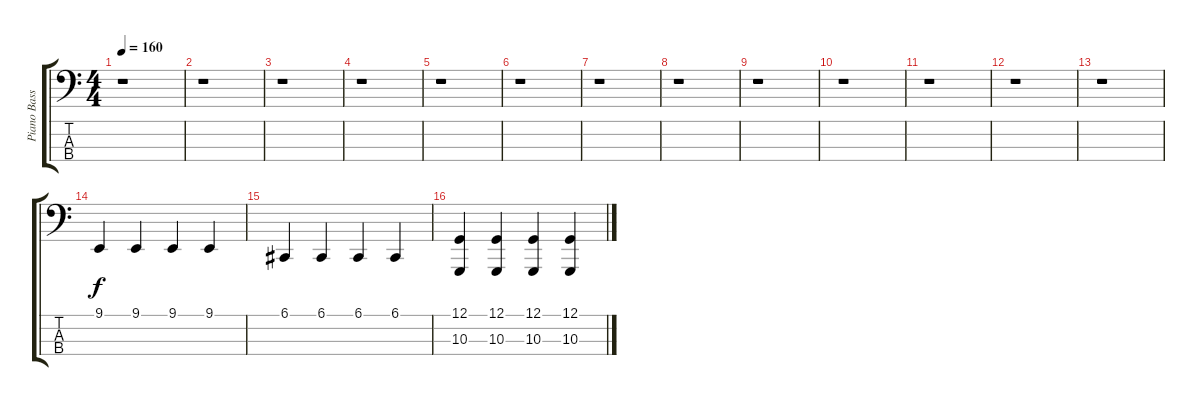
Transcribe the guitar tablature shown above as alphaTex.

\track ("Piano Bass" "Piano Bass") {instrument acousticgrandpiano}
\staff {score tabs}
\tuning (G1 D1 A0 E0) {hide}
\ts (4 4)
\tempo 160
\clef f4
\ks c
r.1{dy f} |
r.1 |
r.1 |
r.1 |
r.1 |
r.1 |
r.1 |
r.1 |
r.1 |
r.1 |
r.1 |
r.1 |
r.1 |
9.1.4 9.1.4 9.1.4 9.1.4 |
6.1.4 6.1.4 6.1.4 6.1.4 |
(12.1 10.3).4 (12.1 10.3).4 (12.1 10.3).4 (12.1 10.3).4
